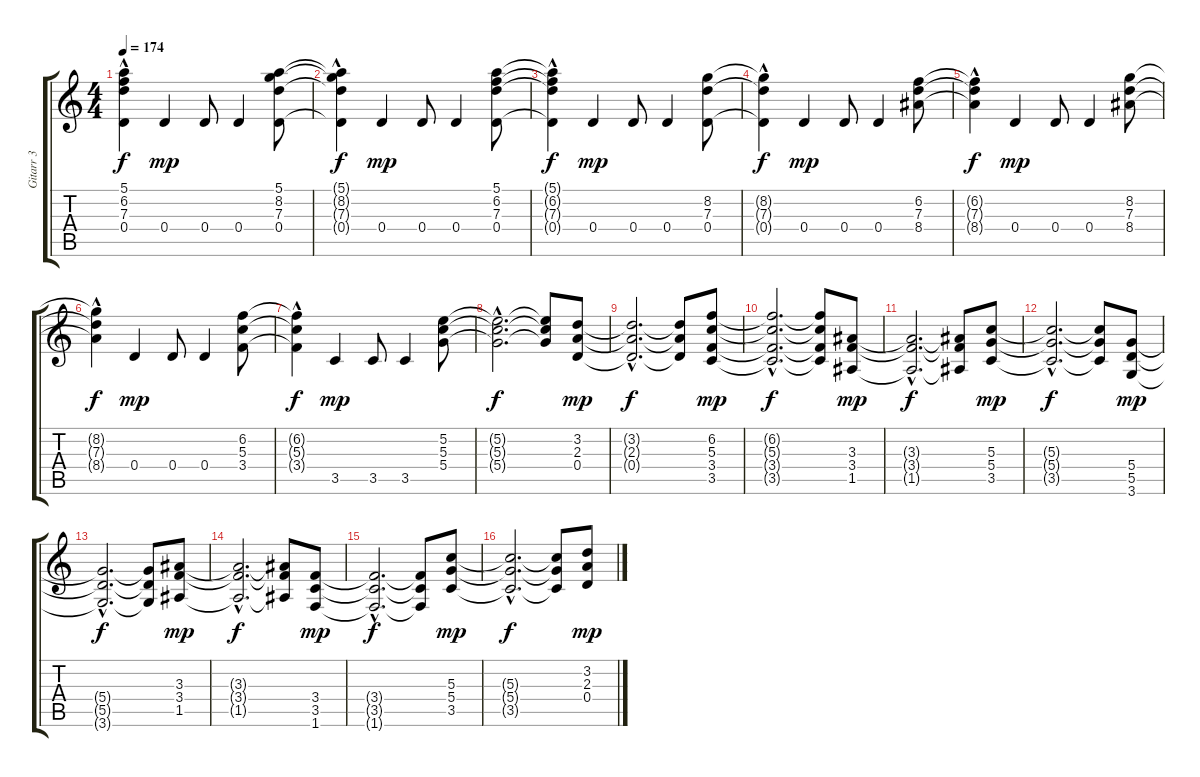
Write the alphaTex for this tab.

\track ("Gitarr 3" "Gitarr 3") {instrument distortionguitar}
\staff {score tabs}
\tuning (E4 B3 G3 D3 A2 E2) {hide}
\ts (4 4)
\tempo 174
\clef g2
\ks c
(5.1{hac t} 6.2{hac t} 7.3{hac t} 0.4{t}).4{dy f} 0.4.4{dy mp} 0.4.8 0.4.4 (5.1 8.2 7.3 0.4).8 |
(5.1{hac t} 8.2{hac t} 7.3{hac t} 0.4{t}).4{dy f} 0.4.4{dy mp} 0.4.8 0.4.4 (5.1 6.2 7.3 0.4).8 |
(5.1{hac t} 6.2{hac t} 7.3{hac t} 0.4{t}).4{dy f} 0.4.4{dy mp} 0.4.8 0.4.4 (8.2 7.3 0.4).8 |
(8.2{hac t} 7.3{t} 0.4{t}).4{dy f} 0.4.4{dy mp} 0.4.8 0.4.4 (6.2 7.3 8.4).8 |
(6.2{hac t} 7.3{t} 8.4{t}).4{dy f} 0.4.4{dy mp} 0.4.8 0.4.4 (8.2 7.3 8.4).8 |
(8.2{hac t} 7.3{t} 8.4{t}).4{dy f} 0.4.4{dy mp} 0.4.8 0.4.4 (6.2 5.3 3.4).8 |
(6.2{hac t} 5.3{t} 3.4{hac t}).4{dy f} 3.5.4{dy mp} 3.5.8 3.5.4 (5.2 5.3 5.4).8 |
(5.2{hac t} 5.3{hac t} 5.4{hac t}).2{d dy f} (5.2{t} 5.3{t} 5.4{t}).8 (3.2 2.3 0.4).8{dy mp} |
(3.2{hac t} 2.3{hac t} 0.4{hac t}).2{d dy f} (3.2{t} 2.3{t} 0.4{t}).8 (6.2 5.3 3.4 3.5).8{dy mp} |
(6.2{hac t} 5.3{hac t} 3.4{hac t} 3.5{hac t}).2{d dy f} (6.2{t} 5.3{t} 3.4{t} 3.5{t}).8 (3.3 3.4 1.5).8{dy mp} |
(3.3{hac t} 3.4{hac t} 1.5{hac t}).2{d dy f} (3.3{t} 3.4{t} 1.5{t}).8 (5.3 5.4 3.5).8{dy mp} |
(5.3{hac t} 5.4{hac t} 3.5{hac t}).2{d dy f} (5.3{t} 5.4{t} 3.5{t}).8 (5.4 5.5 3.6).8{dy mp} |
(5.4{hac t} 5.5{hac t} 3.6{hac t}).2{d dy f} (5.4{t} 5.5{t} 3.6{t}).8 (3.3 3.4 1.5).8{dy mp} |
(3.3{hac t} 3.4{hac t} 1.5{hac t}).2{d dy f} (3.3{t} 3.4{t} 1.5{t}).8 (3.4 3.5 1.6).8{dy mp} |
(3.4{hac t} 3.5{hac t} 1.6{hac t}).2{d dy f} (3.4{t} 3.5{t} 1.6{t}).8 (5.3 5.4 3.5).8{dy mp} |
(5.3{hac t} 5.4{hac t} 3.5{hac t}).2{d dy f} (5.3{t} 5.4{t} 3.5{t}).8 (3.2 2.3 0.4).8{dy mp}
